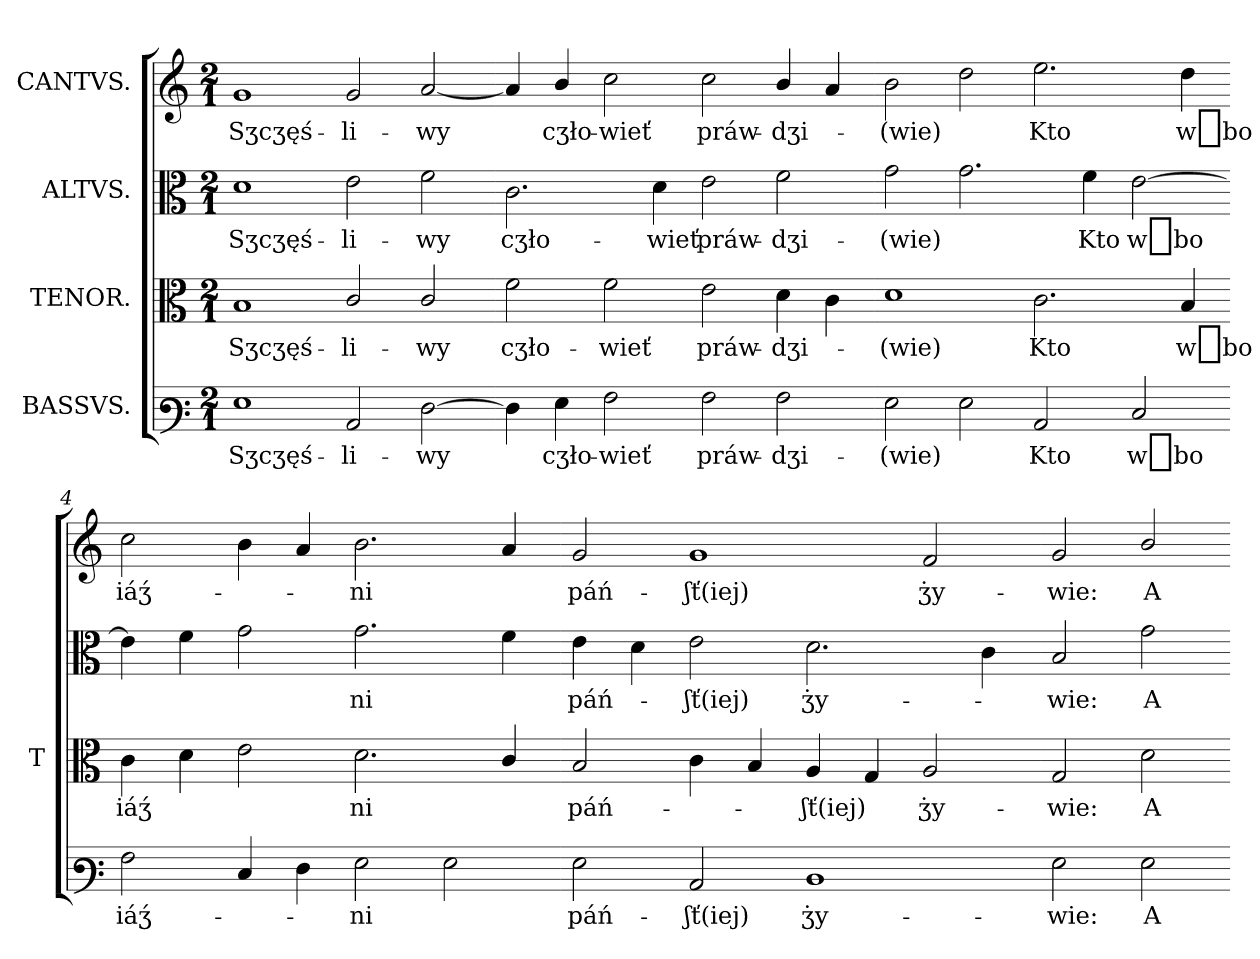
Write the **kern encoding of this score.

**kern	**text	**kern	**text	**kern	**text	**kern	**text
*part4	*part4	*part3	*part3	*part2	*part2	*part1	*part1
*staff4	*staff4	*staff3	*staff3	*staff2	*staff2	*staff1	*staff1
*I"BASSVS.	*	*I"TENOR.	*	*I"ALTVS.	*	*I"CANTVS.	*
*	*	*I'T	*	*	*	*	*
*clefF3	*	*clefC3	*	*clefC3	*	*clefG2	*
*k[]	*	*k[]	*	*k[]	*	*k[]	*
*C:	*	*C:	*	*C:	*	*C:	*
*M2/1	*	*M2/1	*	*M2/1	*	*M2/1	*
*MM300	*	*MM300	*	*MM300	*	*MM300	*
=1	=1	=1	=1	=1	=1	=1	=1
1G	Sӡcӡęś-	1B	Sӡcӡęś-	1d	Sӡcӡęś-	1g	Sӡcӡęś-
2C	-li-	2c/	-li-	2e	-li-	2g	-li-
[2F	-wy	2c/	-wy	2f	-wy	[2a	-wy
=2-	=2-	=2-	=2-	=2-	=2-	=2-	=2-
4F]	.	2f	cӡło-	2.c	cӡło-	4a]	.
4G	cӡło-	.	.	.	.	4b/	cӡło-
2A	-wieť	2f	-wieť	.	.	2cc	-wieť
.	.	.	.	4d	-wieť	.	.
2A	práw-	2e	práw-	2e	práw-	2cc	práw-
2A	-dӡi-	4d	-dӡi-	2f	-dӡi-	4b/	-dӡi-
.	.	4c	.	.	.	4a	.
=3-	=3-	=3-	=3-	=3-	=3-	=3-	=3-
2G	-(wie)	1d	-(wie)	2g	-(wie)	2b	-(wie)
2G	.	.	.	2.g	.	2dd	.
2C	Kto	2.c	Kto	.	.	2.ee	Kto
.	.	.	.	4f	Kto	.	.
2E	w_bo	.	.	[2e	w_bo	.	.
.	.	4B	w_bo	.	.	4dd	w_bo
=4-	=4-	=4-	=4-	=4-	=4-	=4-	=4-
2A	iáʒ́-	4c	iáʒ́-	4e]	.	2cc	iáʒ́-
.	.	4d	.	4f	.	.	.
4E	.	2e	--	2g	.	4b	.
4F	.	.	.	.	.	4a	.
2G	-ni	2.d	-ni	2.g	-ni	2.b	-ni
2G	.	.	.	.	.	.	.
.	.	4c/	.	4f	.	4a	.
=5-	=5-	=5-	=5-	=5-	=5-	=5-	=5-
2G	páń-	2B	páń-	4e	páń-	2g	páń-
.	.	.	.	4d	.	.	.
2C	-ʃť(iej)	4c	.	2e	-ʃť(iej)	1g	-ʃť(iej)
.	.	4B	.	.	.	.	.
1D	ʒ̇y-	4A	-ʃť(iej)	2.d	ʒ̇y-	.	.
.	.	4G	.	.	.	.	.
.	.	2A	ʒ̇y-	.	.	2f	ʒ̇y-
.	.	.	.	4c	.	.	.
=6-	=6-	=6-	=6-	=6-	=6-	=6-	=6-
2G	-wie:	2G	-wie:	2B	-wie:	2g	-wie:
2G	A	2d	A	2g	A	2b/	A
=-	=-	=-	=-	=-	=-	=-	=-
*-	*-	*-	*-	*-	*-	*-	*-
